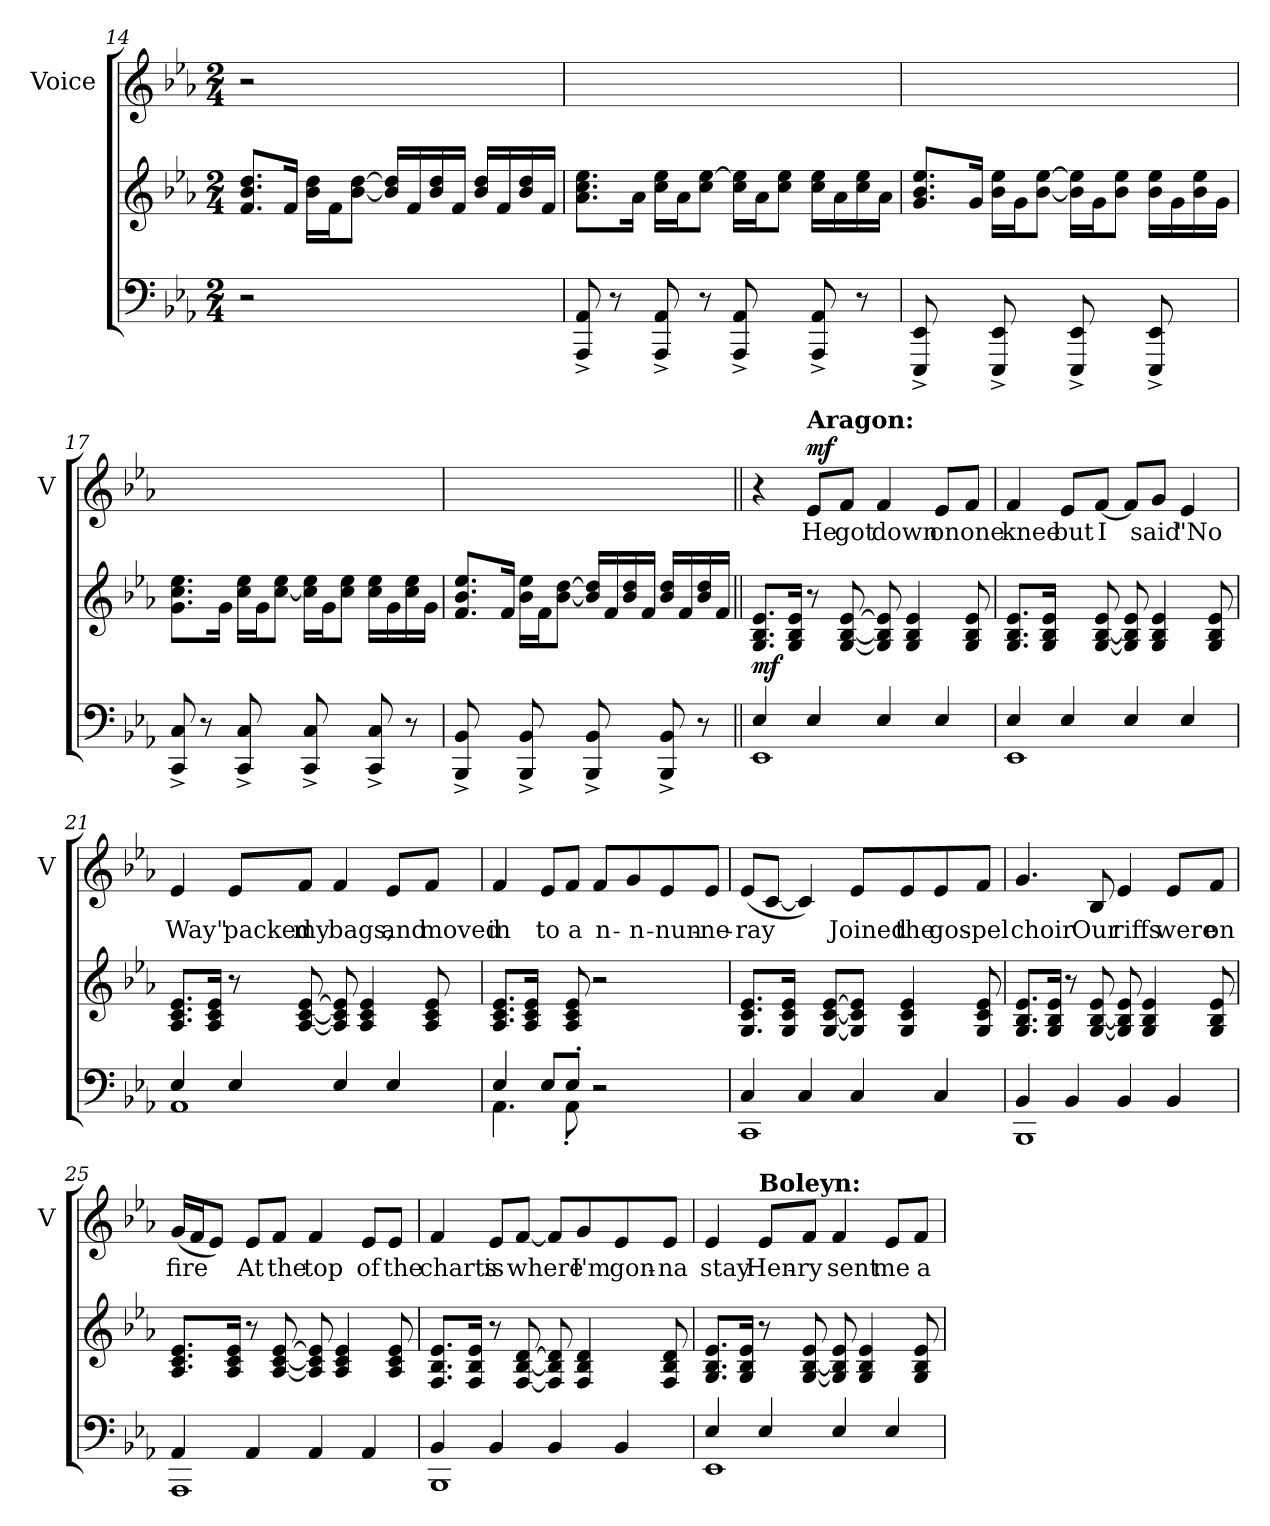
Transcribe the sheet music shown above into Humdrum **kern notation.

**kern	**kern	**dynam	**kern	**text	**dynam
*part2	*part2	*part2	*part1	*part1	*part1
*staff3	*staff2	*staff2/3	*staff1	*staff1	*staff1
*	*	*	*I"Voice	*	*
*	*	*	*I'V	*	*
*clefF4	*clefG2	*	*clefG2	*	*
*k[b-e-a-]	*k[b-e-a-]	*	*k[b-e-a-]	*	*
*M2/4	*M2/4	*	*M2/4	*	*
=14	=14	=14	=14	=14	=14
2r	8.f/ 8.b-/ 8.dd/L	.	2r	.	.
.	16f/Jk	.	.	.	.
.	16b-\ 16dd\LL	.	.	.	.
.	16f\J	.	.	.	.
.	[8b-\ [8dd\J	.	.	.	.
2ryy	16b-]/ 16dd]/LL	.	2ryy	.	.
.	16f/	.	.	.	.
.	16b-/ 16dd/	.	.	.	.
.	16f/JJ	.	.	.	.
.	16b-/ 16dd/LL	.	.	.	.
.	16f/	.	.	.	.
.	16b-/ 16dd/	.	.	.	.
.	16f/JJ	.	.	.	.
!!LO:PB:g=z
=15	=15	=15	=15	=15	=15
8AAA-^/ 8AA-^/	8.a-\ 8.cc\ 8.ee-\L	.	2ryy	.	.
8r	.	.	.	.	.
.	16a-\Jk	.	.	.	.
8AAA-^/ 8AA-^/	16cc\ 16ee-\LL	.	.	.	.
.	16a-\J	.	.	.	.
8r	8cc\ [8ee-\J	.	.	.	.
8AAA-^/ 8AA-^/	16cc\ 16ee-]\LL	.	2ryy	.	.
.	16a-\J	.	.	.	.
8ryy	8cc\ 8ee-\J	.	.	.	.
8AAA-^/ 8AA-^/	16cc\ 16ee-\LL	.	.	.	.
.	16a-\	.	.	.	.
8r	16cc\ 16ee-\	.	.	.	.
.	16a-\JJ	.	.	.	.
=16	=16	=16	=16	=16	=16
8EEE-^/ 8EE-^/	8.g/ 8.b-/ 8.ee-/L	.	2ryy	.	.
8ryy	.	.	.	.	.
.	16g/Jk	.	.	.	.
8EEE-^/ 8EE-^/	16b-\ 16ee-\LL	.	.	.	.
.	16g\J	.	.	.	.
8ryy	[8b-\ [8ee-\J	.	.	.	.
8EEE-^/ 8EE-^/	16b-]\ 16ee-]\LL	.	2ryy	.	.
.	16g\J	.	.	.	.
8ryy	8b-\ 8ee-\J	.	.	.	.
8EEE-^/ 8EE-^/	16b-\ 16ee-\LL	.	.	.	.
.	16g\	.	.	.	.
8ryy	16b-\ 16ee-\	.	.	.	.
.	16g\JJ	.	.	.	.
=17	=17	=17	=17	=17	=17
8CC^/ 8C^/	8.g\ 8.cc\ 8.ee-\L	.	2ryy	.	.
8r	.	.	.	.	.
.	16g\Jk	.	.	.	.
8CC^/ 8C^/	16cc\ 16ee-\LL	.	.	.	.
.	16g\J	.	.	.	.
8ryy	[8cc\ 8ee-\J	.	.	.	.
8CC^/ 8C^/	16cc]\ 16ee-\LL	.	2ryy	.	.
.	16g\J	.	.	.	.
8ryy	8cc\ 8ee-\J	.	.	.	.
8CC^/ 8C^/	16cc\ 16ee-\LL	.	.	.	.
.	16g\	.	.	.	.
8r	16cc\ 16ee-\	.	.	.	.
.	16g\JJ	.	.	.	.
!!LO:LB:g=z
=18	=18	=18	=18	=18	=18
8BBB-^/ 8BB-^/	8.f/ 8.b-/ 8.ee-/L	.	2ryy	.	.
8ryy	.	.	.	.	.
.	16f/Jk	.	.	.	.
8BBB-^/ 8BB-^/	16b-\ 16ee-\LL	.	.	.	.
.	16f\J	.	.	.	.
8ryy	[8b-\ [8dd\J	.	.	.	.
8BBB-^/ 8BB-^/	16b-]/ 16dd]/LL	.	2ryy	.	.
.	16f/	.	.	.	.
8ryy	16b-/ 16dd/	.	.	.	.
.	16f/JJ	.	.	.	.
8BBB-^/ 8BB-^/	16b-/ 16dd/LL	.	.	.	.
.	16f/	.	.	.	.
8r	16b-/ 16dd/	.	.	.	.
.	16f/JJ	.	.	.	.
!!LO:LB:g=z
=19||	=19||	=19||	=19||	=19||	=19||
*^	*	*	*	*	*
!	!	!	!LO:DY:b	!	!	!
4E-/	1EE-	8.G/ 8.B-/ 8.e-/L	mf	4r	.	.
.	.	16G/ 16B-/ 16e-/Jk	.	.	.	.
!	!	!	!	!LO:TX:a:B:t=Aragon&colon;	!	!
!	!	!	!	!	!	!LO:DY:a
4E-/	.	8r	.	8e-/L	He	mf
.	.	[8G/ [8B-/ [8e-/	.	8f/J	got	.
4E-/	.	8G]/ 8B-]/ 8e-]/	.	4f/	down	.
.	.	4G/ 4B-/ 4e-/	.	.	.	.
4E-/	.	.	.	8e-/L	on	.
.	.	8G/ 8B-/ 8e-/	.	8f/J	one	.
=20	=20	=20	=20	=20	=20	=20
4E-/	1EE-	8.G/ 8.B-/ 8.e-/L	.	4f/	knee	.
.	.	16G/ 16B-/ 16e-/Jk	.	.	.	.
4E-/	.	8ryy	.	8e-/L	but	.
.	.	[8G/ [8B-/ 8e-/	.	[8f/J	I	.
4E-/	.	8G]/ 8B-]/ 8e-/	.	8f/L]	.	.
.	.	4G/ 4B-/ 4e-/	.	8g/J	said	.
4E-/	.	.	.	4e-/	"No	.
.	.	8G/ 8B-/ 8e-/	.	.	.	.
=21	=21	=21	=21	=21	=21	=21
4E-/	1AA-	8.A-/ 8.c/ 8.e-/L	.	4e-/	Way"	.
.	.	16A-/ 16c/ 16e-/Jk	.	.	.	.
4E-/	.	8r	.	8e-/L	packed	.
.	.	[8A-/ [8c/ [8e-/	.	8f/J	my	.
4E-/	.	8A-]/ 8c]/ 8e-]/	.	4f/	bags,	.
.	.	4A-/ 4c/ 4e-/	.	.	.	.
4E-/	.	.	.	8e-/L	and	.
.	.	8A-/ 8c/ 8e-/	.	8f/J	moved	.
!!LO:LB:g=z
=22	=22	=22	=22	=22	=22	=22
4E-/	4.AA-\	8.A-/ 8.c/ 8.e-/L	.	4f/	in	.
.	.	16A-/ 16c/ 16e-/Jk	.	.	.	.
8E-/L	.	8ryy	.	8e-/L	to	.
8E-'/J	8AA-'\	8A-/ 8c/ 8e-/	.	8f/J	a	.
2r	2ryy	2r	.	8f/L	n-	.
.	.	.	.	8g/	-n-	.
.	.	.	.	8e-/	-nun-	.
.	.	.	.	8e-/J	-ne-	.
=23	=23	=23	=23	=23	=23	=23
4C/	1CC	8.G/ 8.c/ 8.e-/L	.	(<8e-/L	-ray	.
.	.	.	.	[8c/J	.	.
.	.	16G/ 16c/ 16e-/Jk	.	.	.	.
4C/	.	8ryy	.	4c/])	.	.
.	.	[8G/ [8c/ [8e-/L	.	.	.	.
4C/	.	8G]/ 8c]/ 8e-]/J	.	8e-/L	Joined	.
.	.	4G/ 4c/ 4e-/	.	8e-/	the	.
4C/	.	.	.	8e-/	gos-	.
.	.	8G/ 8c/ 8e-/	.	8f/J	-pel	.
=24	=24	=24	=24	=24	=24	=24
4BB-/	1BBB-	8.G/ 8.B-/ 8.e-/L	.	4.g/	choir	.
.	.	16G/ 16B-/ 16e-/Jk	.	.	.	.
4BB-/	.	8r	.	.	.	.
.	.	[8G/ [8B-/ 8e-/	.	8B-/	Our	.
4BB-/	.	8G]/ 8B-]/ 8e-/	.	4e-/	riffs	.
.	.	4G/ 4B-/ 4e-/	.	.	.	.
4BB-/	.	.	.	8e-/L	were	.
.	.	8G/ 8B-/ 8e-/	.	8f/J	on	.
!!LO:LB:g=z
=25	=25	=25	=25	=25	=25	=25
4AA-/	1AAA-	8.A-/ 8.c/ 8.e-/L	.	(<16g/LL	fire	.
.	.	.	.	16f/J	.	.
.	.	.	.	8e-/J)	.	.
.	.	16A-/ 16c/ 16e-/Jk	.	.	.	.
4AA-/	.	8r	.	8e-/L	At	.
.	.	[8A-/ [8c/ [8e-/	.	8f/J	the	.
4AA-/	.	8A-]/ 8c]/ 8e-]/	.	4f/	top	.
.	.	4A-/ 4c/ 4e-/	.	.	.	.
4AA-/	.	.	.	8e-/L	of	.
.	.	8A-/ 8c/ 8e-/	.	8e-/J	the	.
=26	=26	=26	=26	=26	=26	=26
4BB-/	1BBB-	8.F/ 8.B-/ 8.e-/L	.	4f/	charts	.
.	.	16F/ 16B-/ 16e-/Jk	.	.	.	.
4BB-/	.	8r	.	8e-/L	is	.
.	.	[8F/ [8B-/ [8d/	.	[8f/J	where	.
4BB-/	.	8F]/ 8B-]/ 8d]/	.	8f/L]	.	.
.	.	4F/ 4B-/ 4d/	.	8g/	I'm	.
4BB-/	.	.	.	8e-/	gon-	.
.	.	8F/ 8B-/ 8d/	.	8e-/J	-na	.
=27	=27	=27	=27	=27	=27	=27
4E-/	1EE-	8.G/ 8.B-/ 8.e-/L	.	4e-/	stay	.
.	.	16G/ 16B-/ 16e-/Jk	.	.	.	.
!	!	!	!	!LO:TX:a:B:t=Boleyn&colon;	!	!
4E-/	.	8r	.	8e-/L	Hen-	.
.	.	[8G/ [8B-/ 8e-/	.	8f/J	-ry	.
4E-/	.	8G]/ 8B-]/ 8e-/	.	4f/	sent	.
.	.	4G/ 4B-/ 4e-/	.	.	.	.
4E-/	.	.	.	8e-/L	me	.
.	.	8G/ 8B-/ 8e-/	.	8f/J	a	.
*v	*v	*	*	*	*	*
=	=	=	=	=	=
*-	*-	*-	*-	*-	*-
